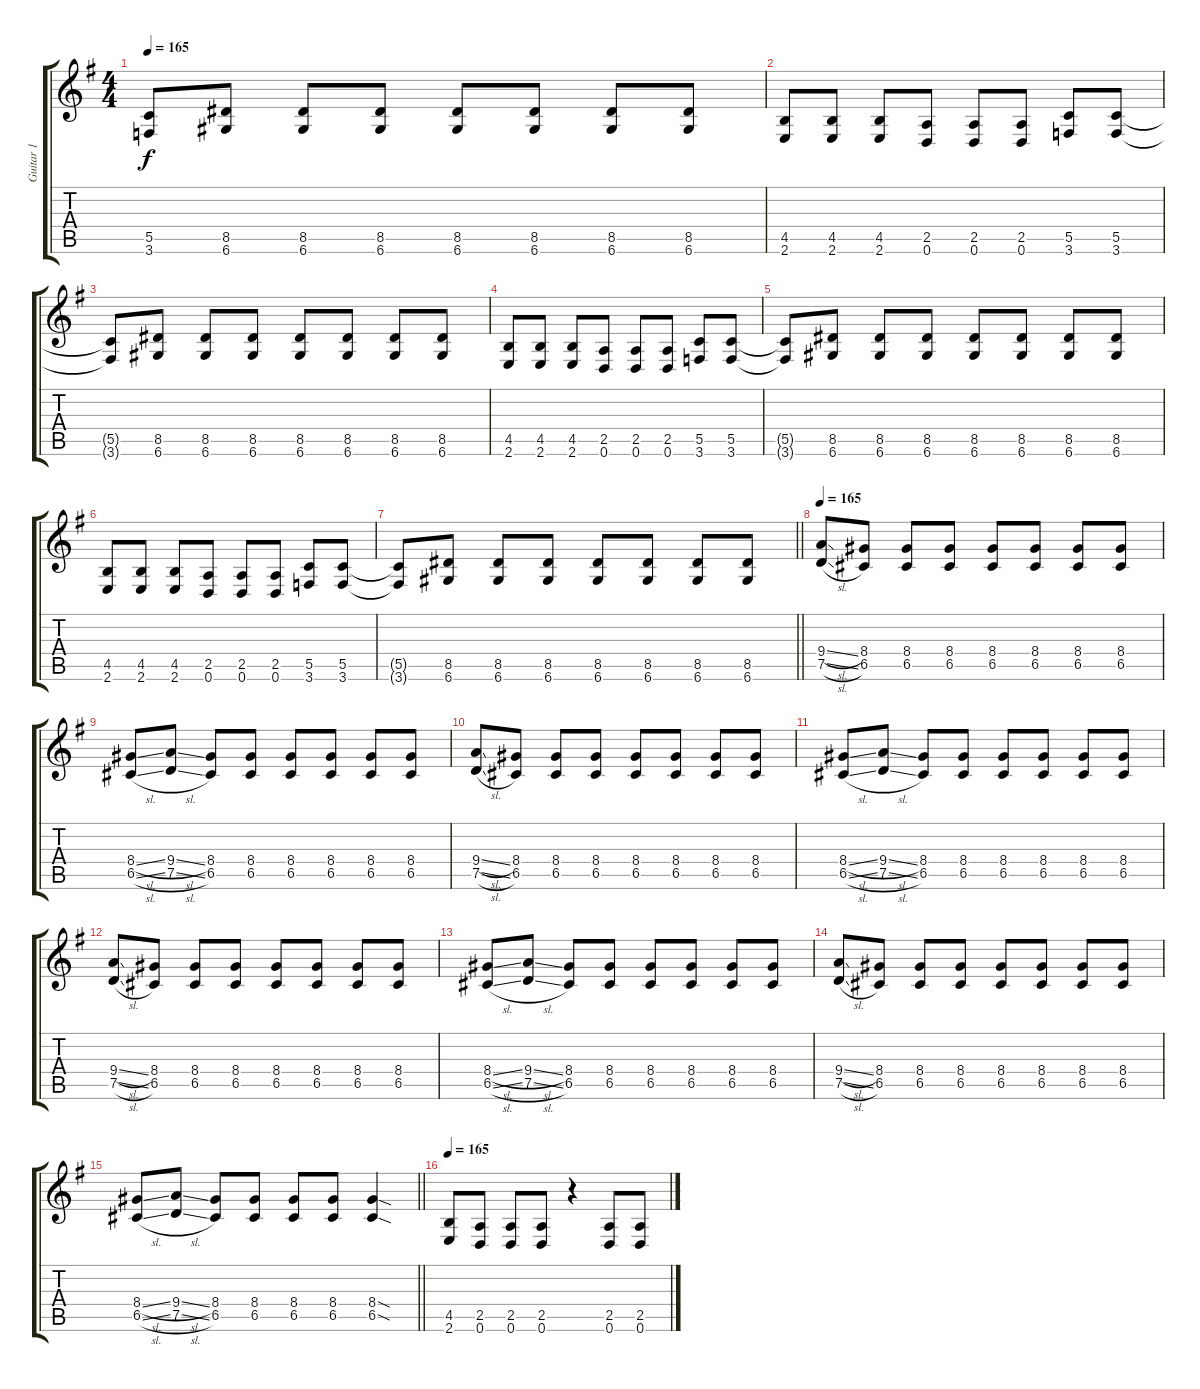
\track ("Guitar 1" "Guitar 1") {instrument distortionguitar}
\staff {score tabs}
\tuning (D4 A3 F3 C3 G2 D2) {hide}
\ts (4 4)
\tempo 165
\clef g2
\ks eminor
(5.5{t} 3.6{t}).8{dy f} (8.5 6.6).8 (8.5 6.6).8 (8.5 6.6).8 (8.5 6.6).8 (8.5 6.6).8 (8.5 6.6).8 (8.5 6.6).8 |
(4.5 2.6).8 (4.5 2.6).8 (4.5 2.6).8 (2.5 0.6).8 (2.5 0.6).8 (2.5 0.6).8 (5.5 3.6).8 (5.5 3.6).8 |
(5.5{t} 3.6{t}).8 (8.5 6.6).8 (8.5 6.6).8 (8.5 6.6).8 (8.5 6.6).8 (8.5 6.6).8 (8.5 6.6).8 (8.5 6.6).8 |
(4.5 2.6).8 (4.5 2.6).8 (4.5 2.6).8 (2.5 0.6).8 (2.5 0.6).8 (2.5 0.6).8 (5.5 3.6).8 (5.5 3.6).8 |
(5.5{t} 3.6{t}).8 (8.5 6.6).8 (8.5 6.6).8 (8.5 6.6).8 (8.5 6.6).8 (8.5 6.6).8 (8.5 6.6).8 (8.5 6.6).8 |
(4.5 2.6).8 (4.5 2.6).8 (4.5 2.6).8 (2.5 0.6).8 (2.5 0.6).8 (2.5 0.6).8 (5.5 3.6).8 (5.5 3.6).8 |
\barLineRight lightlight
(5.5{t} 3.6{t}).8 (8.5 6.6).8 (8.5 6.6).8 (8.5 6.6).8 (8.5 6.6).8 (8.5 6.6).8 (8.5 6.6).8 (8.5 6.6).8 |
\tempo 165
(9.4{sl} 7.5{sl}).8 (8.4 6.5).8 (8.4 6.5).8 (8.4 6.5).8 (8.4 6.5).8 (8.4 6.5).8 (8.4 6.5).8 (8.4 6.5).8 |
(8.4{sl} 6.5{sl}).8 (9.4{sl} 7.5{sl}).8 (8.4 6.5).8 (8.4 6.5).8 (8.4 6.5).8 (8.4 6.5).8 (8.4 6.5).8 (8.4 6.5).8 |
(9.4{sl} 7.5{sl}).8 (8.4 6.5).8 (8.4 6.5).8 (8.4 6.5).8 (8.4 6.5).8 (8.4 6.5).8 (8.4 6.5).8 (8.4 6.5).8 |
(8.4{sl} 6.5{sl}).8 (9.4{sl} 7.5{sl}).8 (8.4 6.5).8 (8.4 6.5).8 (8.4 6.5).8 (8.4 6.5).8 (8.4 6.5).8 (8.4 6.5).8 |
(9.4{sl} 7.5{sl}).8 (8.4 6.5).8 (8.4 6.5).8 (8.4 6.5).8 (8.4 6.5).8 (8.4 6.5).8 (8.4 6.5).8 (8.4 6.5).8 |
(8.4{sl} 6.5{sl}).8 (9.4{sl} 7.5{sl}).8 (8.4 6.5).8 (8.4 6.5).8 (8.4 6.5).8 (8.4 6.5).8 (8.4 6.5).8 (8.4 6.5).8 |
(9.4{sl} 7.5{sl}).8 (8.4 6.5).8 (8.4 6.5).8 (8.4 6.5).8 (8.4 6.5).8 (8.4 6.5).8 (8.4 6.5).8 (8.4 6.5).8 |
\barLineRight lightlight
(8.4{sl} 6.5{sl}).8 (9.4{sl} 7.5{sl}).8 (8.4 6.5).8 (8.4 6.5).8 (8.4 6.5).8 (8.4 6.5).8 (8.4{sod} 6.5{sod}).4 |
\tempo 165
(4.5 2.6).8 (2.5 0.6).8 (2.5 0.6).8 (2.5 0.6).8 r.4 (2.5 0.6).8 (2.5 0.6).8
